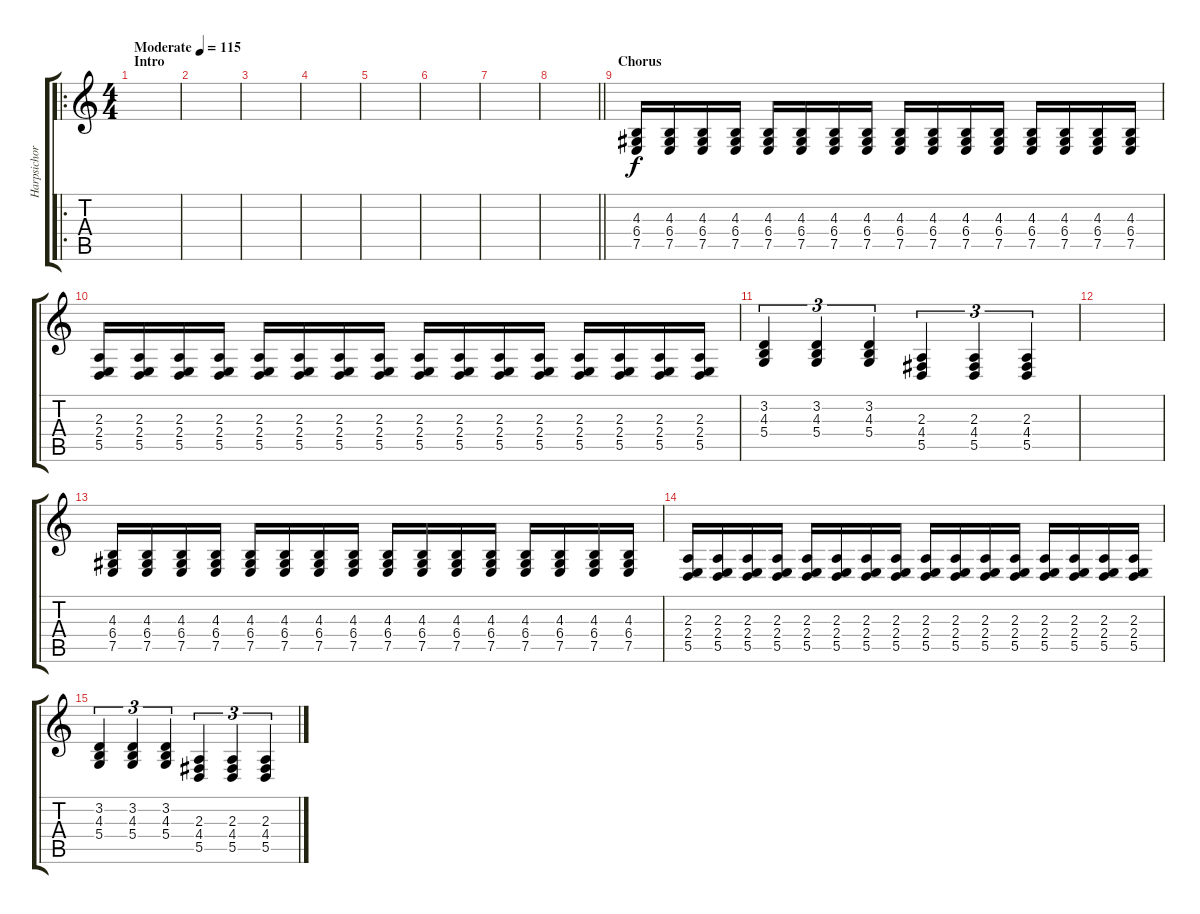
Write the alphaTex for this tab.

\track ("Harpsichord" "Harpsichor") {instrument harpsichord}
\staff {score tabs}
\tuning (E4 B3 G3 D3 A2 E2) {hide}
\ro
\ts (4 4)
\section ("" "Intro")
\tempo (115 "Moderate")
\clef g2
\ks c
|
|
|
|
|
|
|
\barLineRight lightlight
|
\section ("" "Chorus")
(4.3 6.4 7.5).16 (4.3 6.4 7.5).16 (4.3 6.4 7.5).16 (4.3 6.4 7.5).16 (4.3 6.4 7.5).16 (4.3 6.4 7.5).16 (4.3 6.4 7.5).16 (4.3 6.4 7.5).16 (4.3 6.4 7.5).16 (4.3 6.4 7.5).16 (4.3 6.4 7.5).16 (4.3 6.4 7.5).16 (4.3 6.4 7.5).16 (4.3 6.4 7.5).16 (4.3 6.4 7.5).16 (4.3 6.4 7.5).16 |
(2.3 2.4 5.5).16 (2.3 2.4 5.5).16 (2.3 2.4 5.5).16 (2.3 2.4 5.5).16 (2.3 2.4 5.5).16 (2.3 2.4 5.5).16 (2.3 2.4 5.5).16 (2.3 2.4 5.5).16 (2.3 2.4 5.5).16 (2.3 2.4 5.5).16 (2.3 2.4 5.5).16 (2.3 2.4 5.5).16 (2.3 2.4 5.5).16 (2.3 2.4 5.5).16 (2.3 2.4 5.5).16 (2.3 2.4 5.5).16 |
(3.2 4.3 5.4).4{tu (3 2)} (3.2 4.3 5.4).4{tu (3 2)} (3.2 4.3 5.4).4{tu (3 2)} (2.3 4.4 5.5).4{tu (3 2)} (2.3 4.4 5.5).4{tu (3 2)} (2.3 4.4 5.5).4{tu (3 2)} |
|
(4.3 6.4 7.5).16 (4.3 6.4 7.5).16 (4.3 6.4 7.5).16 (4.3 6.4 7.5).16 (4.3 6.4 7.5).16 (4.3 6.4 7.5).16 (4.3 6.4 7.5).16 (4.3 6.4 7.5).16 (4.3 6.4 7.5).16 (4.3 6.4 7.5).16 (4.3 6.4 7.5).16 (4.3 6.4 7.5).16 (4.3 6.4 7.5).16 (4.3 6.4 7.5).16 (4.3 6.4 7.5).16 (4.3 6.4 7.5).16 |
(2.3 2.4 5.5).16 (2.3 2.4 5.5).16 (2.3 2.4 5.5).16 (2.3 2.4 5.5).16 (2.3 2.4 5.5).16 (2.3 2.4 5.5).16 (2.3 2.4 5.5).16 (2.3 2.4 5.5).16 (2.3 2.4 5.5).16 (2.3 2.4 5.5).16 (2.3 2.4 5.5).16 (2.3 2.4 5.5).16 (2.3 2.4 5.5).16 (2.3 2.4 5.5).16 (2.3 2.4 5.5).16 (2.3 2.4 5.5).16 |
(3.2 4.3 5.4).4{tu (3 2)} (3.2 4.3 5.4).4{tu (3 2)} (3.2 4.3 5.4).4{tu (3 2)} (2.3 4.4 5.5).4{tu (3 2)} (2.3 4.4 5.5).4{tu (3 2)} (2.3 4.4 5.5).4{tu (3 2)}
